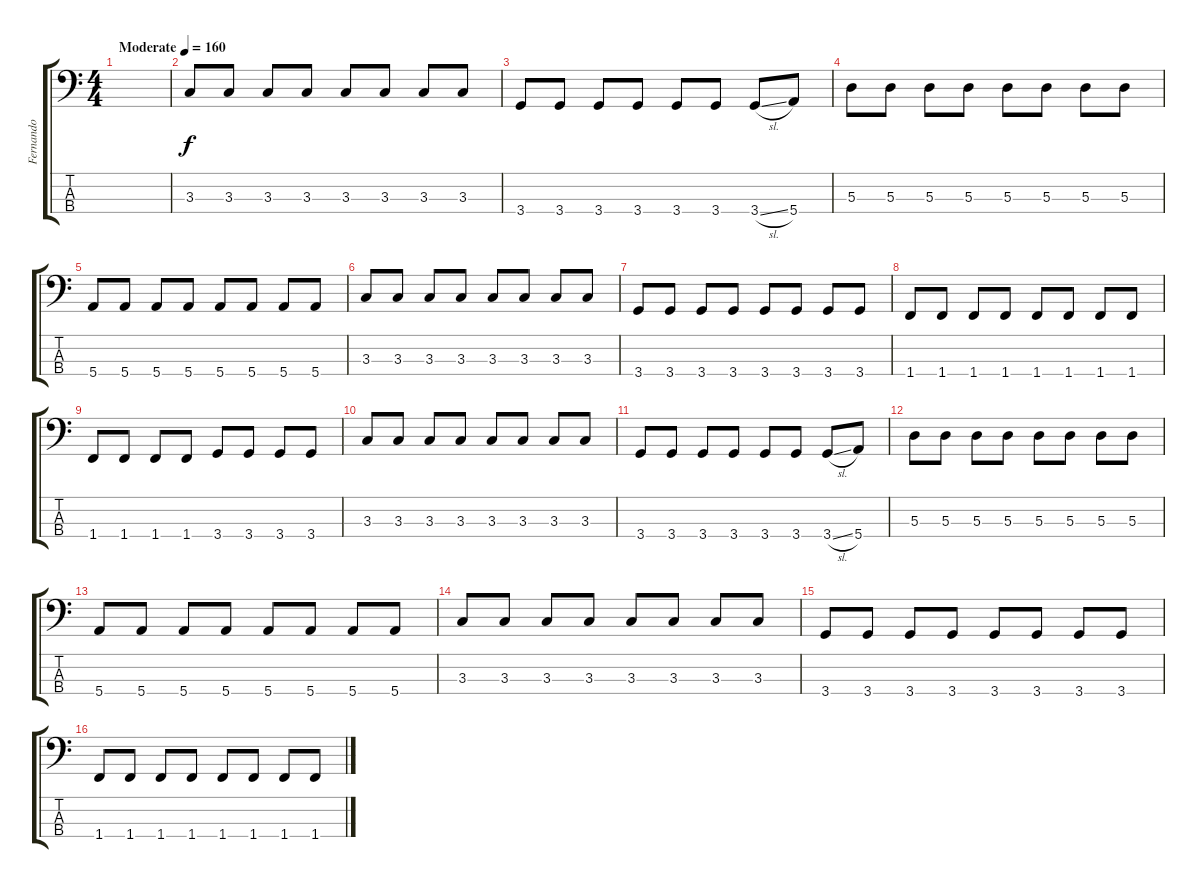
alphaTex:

\track ("Fernando" "Fernando") {instrument electricbassfinger}
\staff {score tabs}
\tuning (G2 D2 A1 E1) {hide}
\ts (4 4)
\tempo (160 "Moderate")
\clef f4
\ks c
|
3.3.8 3.3.8 3.3.8 3.3.8 3.3.8 3.3.8 3.3.8 3.3.8 |
3.4.8 3.4.8 3.4.8 3.4.8 3.4.8 3.4.8 3.4{sl}.8 5.4.8 |
5.3.8 5.3.8 5.3.8 5.3.8 5.3.8 5.3.8 5.3.8 5.3.8 |
5.4.8 5.4.8 5.4.8 5.4.8 5.4.8 5.4.8 5.4.8 5.4.8 |
3.3.8 3.3.8 3.3.8 3.3.8 3.3.8 3.3.8 3.3.8 3.3.8 |
3.4.8 3.4.8 3.4.8 3.4.8 3.4.8 3.4.8 3.4.8 3.4.8 |
1.4.8 1.4.8 1.4.8 1.4.8 1.4.8 1.4.8 1.4.8 1.4.8 |
1.4.8 1.4.8 1.4.8 1.4.8 3.4.8 3.4.8 3.4.8 3.4.8 |
3.3.8 3.3.8 3.3.8 3.3.8 3.3.8 3.3.8 3.3.8 3.3.8 |
3.4.8 3.4.8 3.4.8 3.4.8 3.4.8 3.4.8 3.4{sl}.8 5.4.8 |
5.3.8 5.3.8 5.3.8 5.3.8 5.3.8 5.3.8 5.3.8 5.3.8 |
5.4.8 5.4.8 5.4.8 5.4.8 5.4.8 5.4.8 5.4.8 5.4.8 |
3.3.8 3.3.8 3.3.8 3.3.8 3.3.8 3.3.8 3.3.8 3.3.8 |
3.4.8 3.4.8 3.4.8 3.4.8 3.4.8 3.4.8 3.4.8 3.4.8 |
1.4.8 1.4.8 1.4.8 1.4.8 1.4.8 1.4.8 1.4.8 1.4.8
